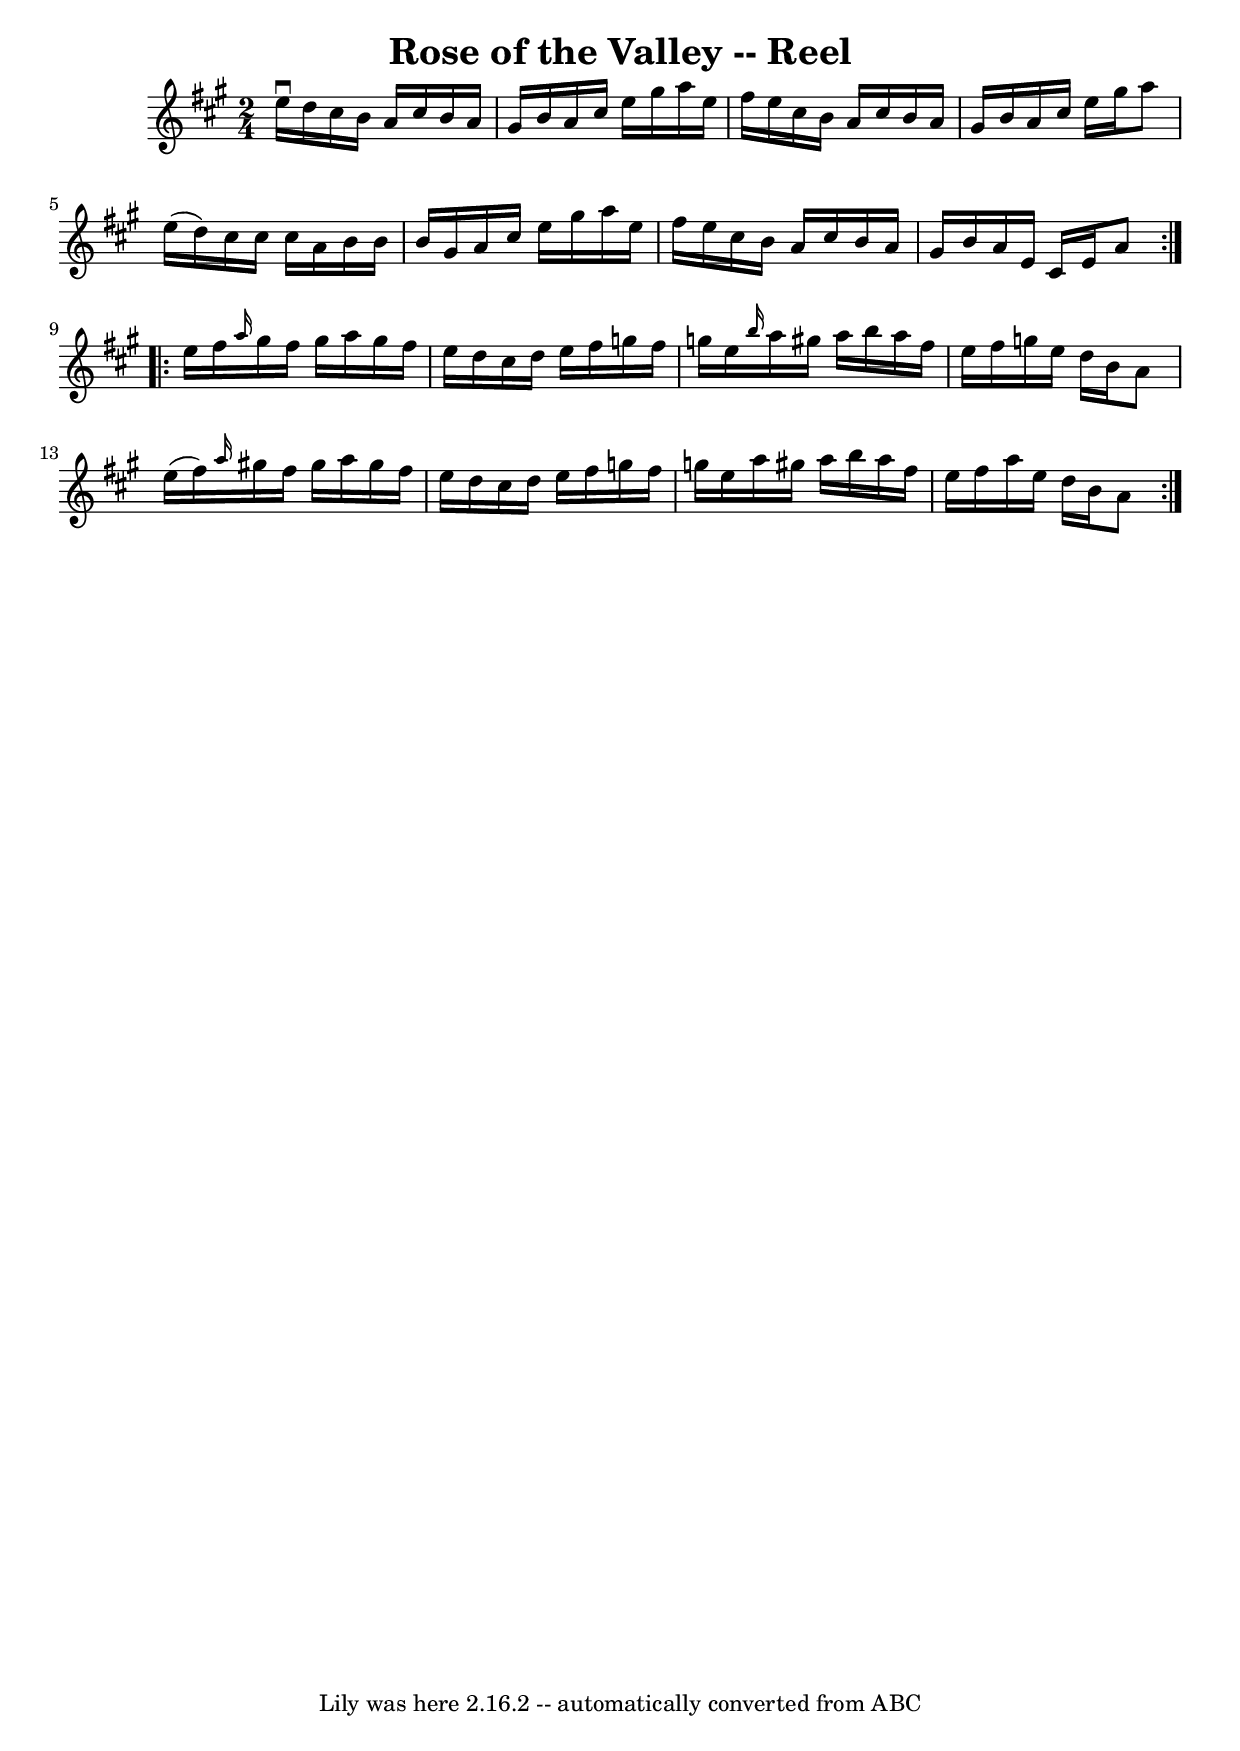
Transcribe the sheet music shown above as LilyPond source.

\version "2.7.40"
\include "Mammoth.ily"
\header {
	%% book = "Ryan's Mammoth Collection"
	crossRefNumber = "1"
	footnotes = ""
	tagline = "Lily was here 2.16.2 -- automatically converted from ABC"
	title = "Rose of the Valley -- Reel"
}
voicedefault =  {


\repeat volta 2 {
\time 2/4 
\key a \major e''16^\downbow d''16  |
 cis''16 b'16   
 a'16 cis''16 b'16 a'16 gis'16 b'16  |
 a'16 cis''16  
 e''16 gis''16 a''16 e''16 fis''16 e''16  |
 cis''16    
b'16 a'16 cis''16 b'16 a'16 gis'16 b'16  |
 a'16    
cis''16 e''16 gis''16 a''8 e''16 (d''16) |
 cis''16 
 cis''16 cis''16 a'16 b'16 b'16 b'16 gis'16  |
   
a'16 cis''16 e''16 gis''16 a''16 e''16 fis''16 e''16  
|
 cis''16 b'16 a'16 cis''16 b'16 a'16 gis'16 b'16 
 |
 a'16 e'16 cis'16 e'16 a'8  } \repeat volta 2 {     
e''16 fis''16  |
 \grace { a''16  } gis''16 fis''16 gis''16 
 a''16 gis''16 fis''16 e''16 d''16  |
 cis''16 d''16   
 e''16 fis''16 g''16 fis''16 g''16 e''16  |
 \grace {    
b''16  } a''16 gis''!16 a''16 b''16 a''16 fis''16 e''16    
fis''16  |
 g''16 e''16 d''16 b'16 a'8 e''16 (fis''16 
) |
     \grace { a''16  } gis''!16 fis''16 gis''16 a''16 
 gis''16 fis''16 e''16 d''16  |
 cis''16 d''16 e''16   
 fis''16 g''16 fis''16 g''16 e''16  |
 a''16 gis''!16    
a''16 b''16 a''16 fis''16 e''16 fis''16  |
 a''16    
e''16 d''16 b'16 a'8  }   
}

\score{
    <<

	\context Staff="default"
	{
	    \voicedefault 
	}

    >>
	\layout {
	}
	\midi {}
}
